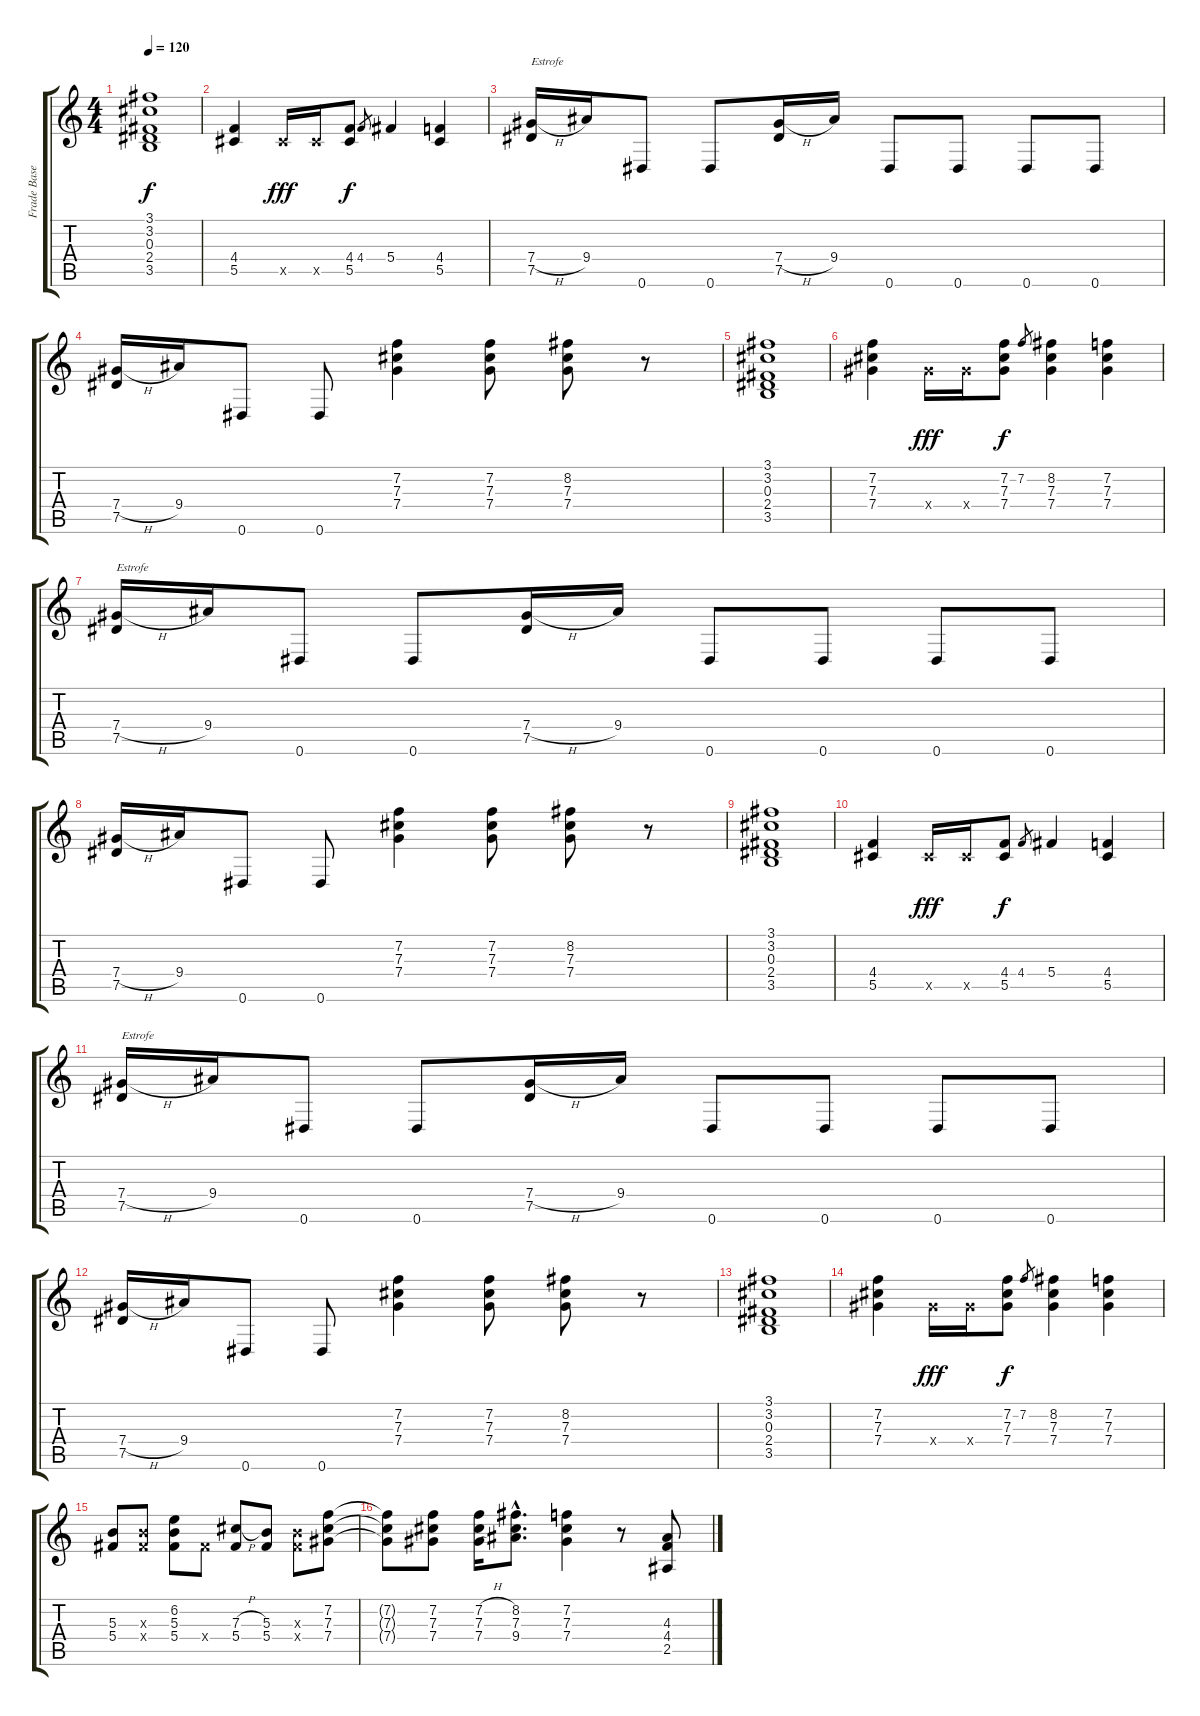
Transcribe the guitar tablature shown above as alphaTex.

\track ("Frade Base" "Frade Base") {instrument distortionguitar}
\staff {score tabs}
\tuning (Eb4 Bb3 Gb3 Db3 Ab2 Eb2) {hide}
\ts (4 4)
\tempo 120
\clef g2
\ks c
(3.1 3.2 0.3 2.4 3.5).1{dy f} |
(4.4 5.5).4 5.5{x}.16{dy fff} 5.5{x}.16 (4.4 5.5).8{dy f} 4.4.8{gr} 5.4.4 (4.4 5.5).4 |
(7.4{h} 7.5).16{txt "Estrofe"} 9.4.16 0.6.8 0.6.8 (7.4{h} 7.5).16 9.4.16 0.6.8 0.6.8 0.6.8 0.6.8 |
(7.4{h} 7.5).16 9.4.16 0.6.8 0.6.8 (7.2 7.3 7.4).4 (7.2 7.3 7.4).8 (8.2 7.3 7.4).8 r.8 |
(3.1 3.2 0.3 2.4 3.5).1 |
(7.2 7.3 7.4).4 7.4{x}.16{dy fff} 7.4{x}.16 (7.2 7.3 7.4).8{dy f} 7.2.8{gr} (8.2 7.3 7.4).4 (7.2 7.3 7.4).4 |
(7.4{h} 7.5).16{txt "Estrofe"} 9.4.16 0.6.8 0.6.8 (7.4{h} 7.5).16 9.4.16 0.6.8 0.6.8 0.6.8 0.6.8 |
(7.4{h} 7.5).16 9.4.16 0.6.8 0.6.8 (7.2 7.3 7.4).4 (7.2 7.3 7.4).8 (8.2 7.3 7.4).8 r.8 |
(3.1 3.2 0.3 2.4 3.5).1 |
(4.4 5.5).4 5.5{x}.16{dy fff} 5.5{x}.16 (4.4 5.5).8{dy f} 4.4.8{gr} 5.4.4 (4.4 5.5).4 |
(7.4{h} 7.5).16{txt "Estrofe"} 9.4.16 0.6.8 0.6.8 (7.4{h} 7.5).16 9.4.16 0.6.8 0.6.8 0.6.8 0.6.8 |
(7.4{h} 7.5).16 9.4.16 0.6.8 0.6.8 (7.2 7.3 7.4).4 (7.2 7.3 7.4).8 (8.2 7.3 7.4).8 r.8 |
(3.1 3.2 0.3 2.4 3.5).1 |
(7.2 7.3 7.4).4 7.4{x}.16{dy fff} 7.4{x}.16 (7.2 7.3 7.4).8{dy f} 7.2.8{gr} (8.2 7.3 7.4).4 (7.2 7.3 7.4).4 |
(5.3 5.4).8 (5.3{x} 5.4{x}).8 (6.2 5.3 5.4).8 5.4{x}.8 (7.3{h} 5.4).8 (5.3 5.4).8 (5.3{x} 5.4{x}).8 (7.2 7.3 7.4).8 |
(7.2{t} 7.3{t} 7.4{t}).8 (7.2 7.3 7.4).8 (7.2{h} 7.3{h} 7.4{h}).16 (8.2{hac} 7.3{hac} 9.4{hac}).8{d} (7.2 7.3 7.4).4 r.8 (4.3 4.4 2.5).8
